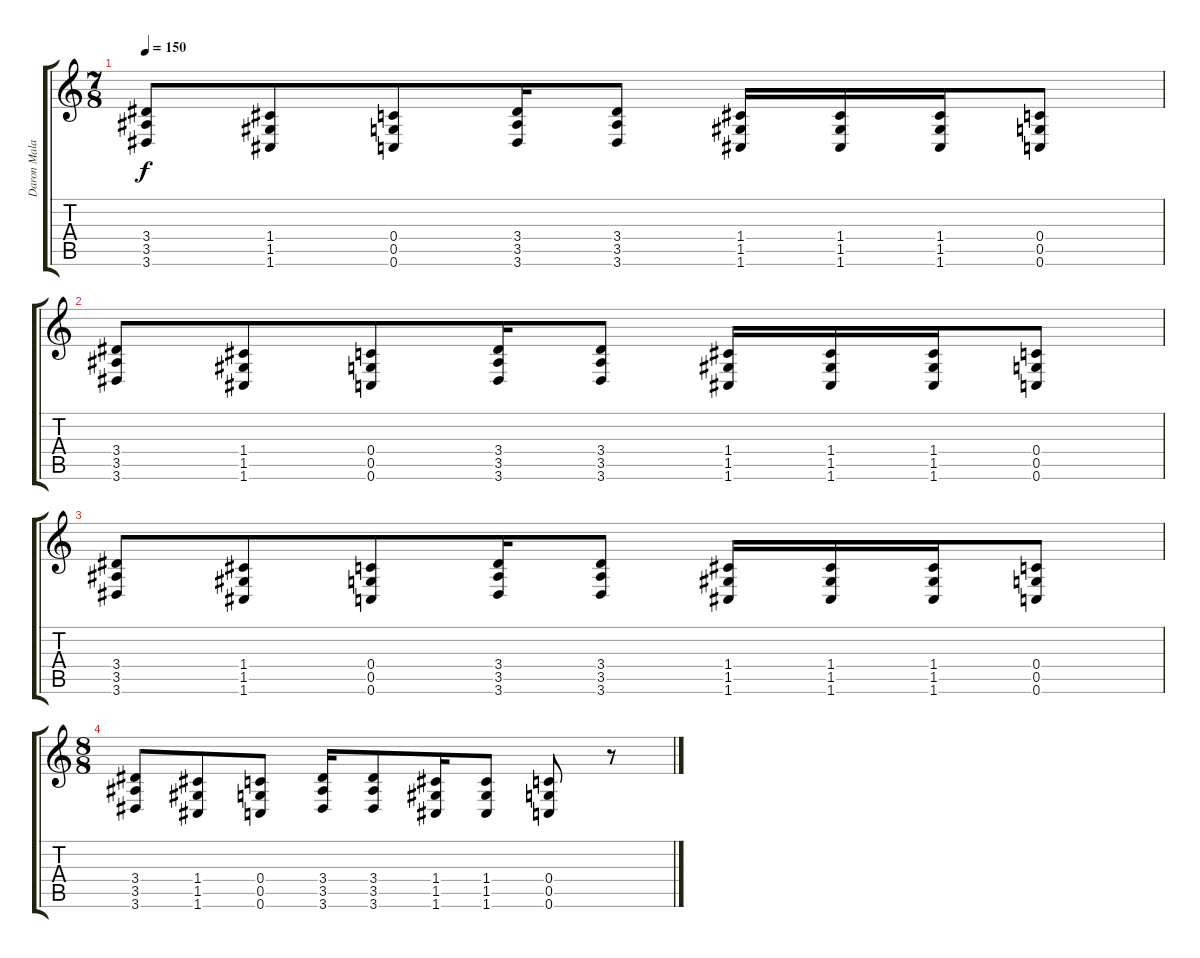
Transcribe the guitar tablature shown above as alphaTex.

\track ("Daron Malakian" "Daron Mala") {instrument overdrivenguitar}
\staff {score tabs}
\tuning (D4 A3 F3 C3 G2 C2) {hide}
\ts (7 8)
\tempo 150
\clef g2
\ks c
(3.4 3.5 3.6).8{dy f instrument distortionguitar} (1.4 1.5 1.6).8 (0.4 0.5 0.6).8 (3.4 3.5 3.6).16 (3.4 3.5 3.6).8 (1.4 1.5 1.6).16 (1.4 1.5 1.6).16 (1.4 1.5 1.6).16 (0.4 0.5 0.6).8 |
(3.4 3.5 3.6).8{instrument distortionguitar} (1.4 1.5 1.6).8 (0.4 0.5 0.6).8 (3.4 3.5 3.6).16 (3.4 3.5 3.6).8 (1.4 1.5 1.6).16 (1.4 1.5 1.6).16 (1.4 1.5 1.6).16 (0.4 0.5 0.6).8 |
(3.4 3.5 3.6).8{instrument distortionguitar} (1.4 1.5 1.6).8 (0.4 0.5 0.6).8 (3.4 3.5 3.6).16 (3.4 3.5 3.6).8 (1.4 1.5 1.6).16 (1.4 1.5 1.6).16 (1.4 1.5 1.6).16 (0.4 0.5 0.6).8 |
\ts (8 8)
(3.4 3.5 3.6).8 (1.4 1.5 1.6).8 (0.4 0.5 0.6).8 (3.4 3.5 3.6).16 (3.4 3.5 3.6).8 (1.4 1.5 1.6).16 (1.4 1.5 1.6).8 (0.4 0.5 0.6).8 r.8
